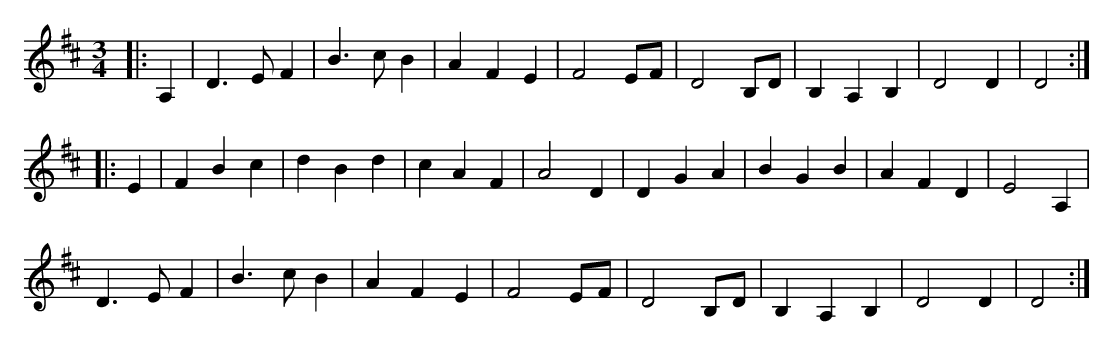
X:1
M:3/4
K:D
|:A,2|D3EF2|B3cB2|A2F2E2|F4EF|D4B,D|B,2A,2B,2|D4D2|D4:|
|:E2|F2B2c2|d2B2d2|c2A2F2|A4D2|D2G2A2|B2G2B2|A2F2D2|E4A,2|
D3EF2|B3cB2|A2F2E2|F4EF|D4B,D|B,2A,2B,2|D4D2|D4:|
